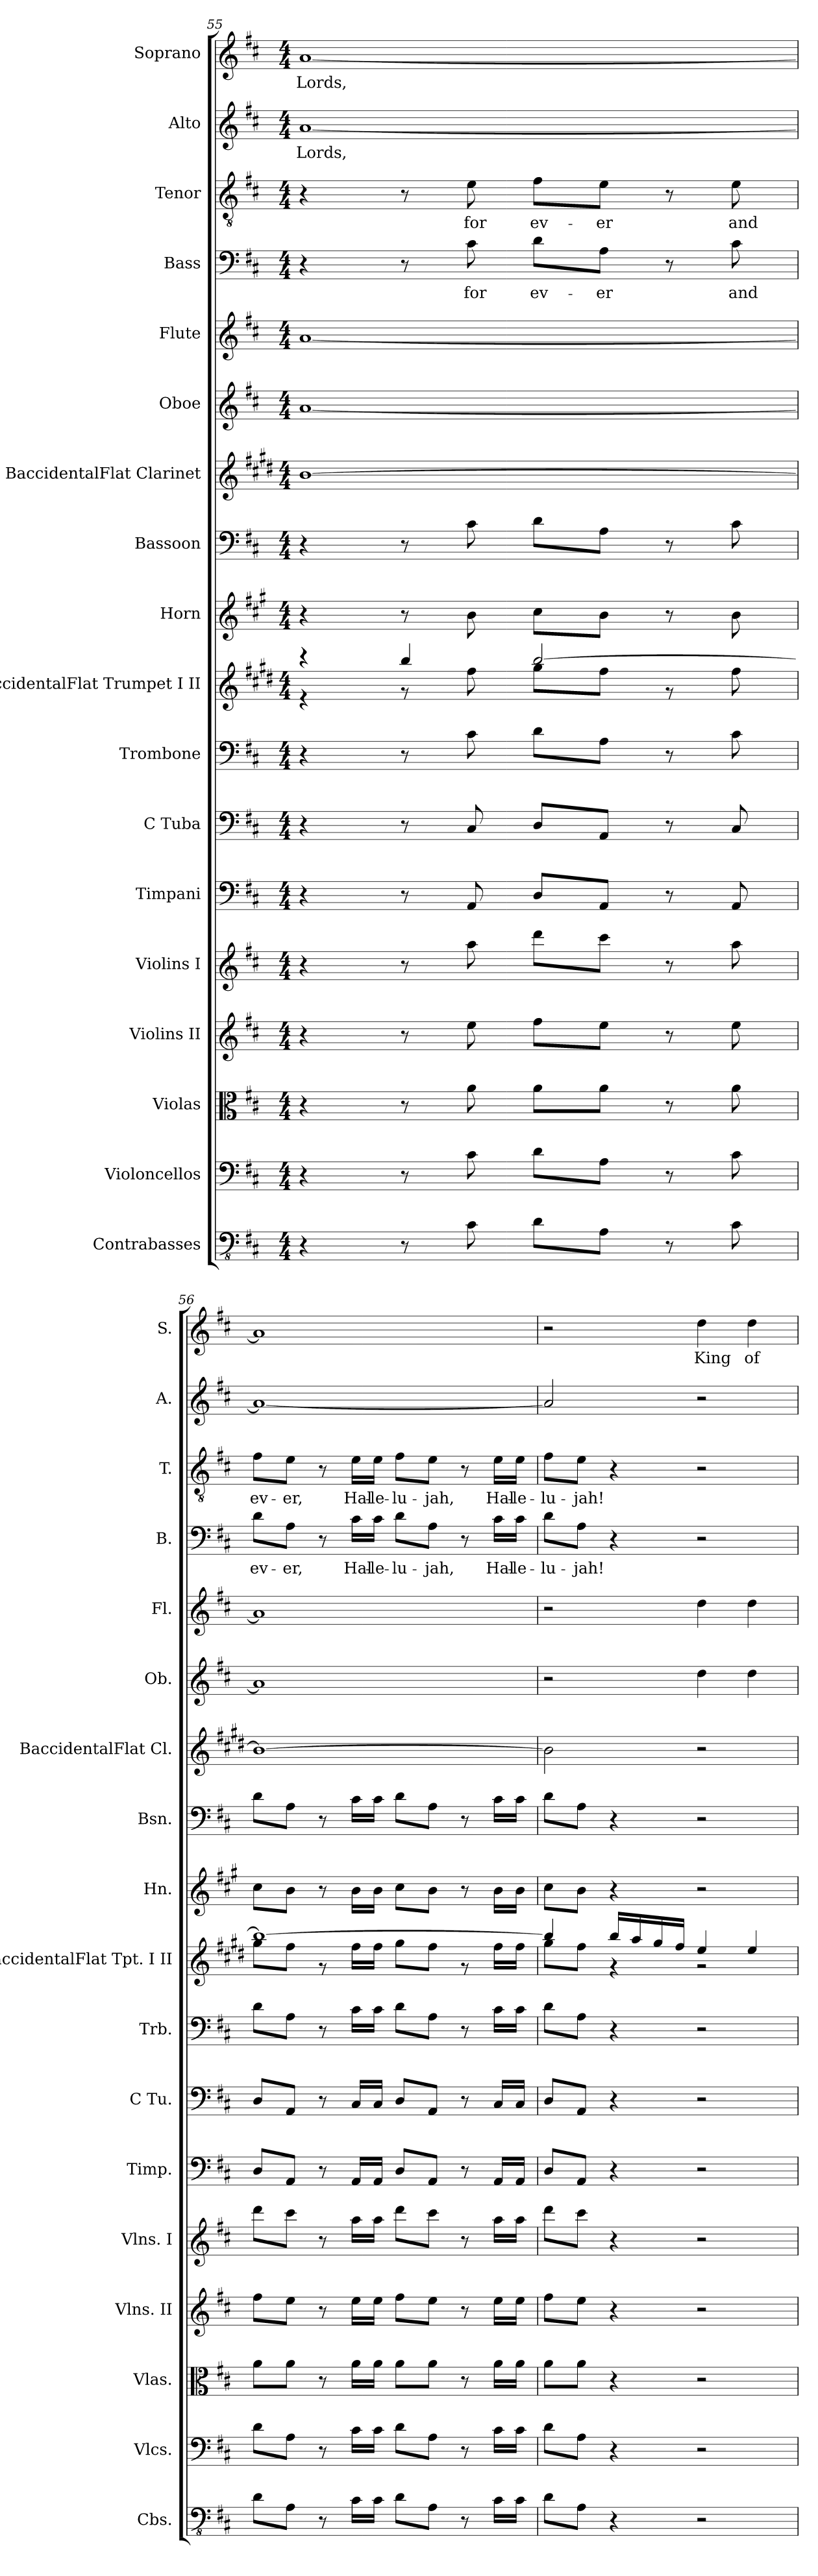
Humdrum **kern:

**kern	**kern	**kern	**kern	**kern	**kern	**kern	**kern	**kern	**kern	**kern	**kern	**kern	**kern	**kern	**text	**kern	**text	**kern	**text	**kern	**text
*part18	*part17	*part16	*part15	*part14	*part13	*part12	*part11	*part10	*part9	*part8	*part7	*part6	*part5	*part4	*part4	*part3	*part3	*part2	*part2	*part1	*part1
*staff18	*staff17	*staff16	*staff15	*staff14	*staff13	*staff12	*staff11	*staff10	*staff9	*staff8	*staff7	*staff6	*staff5	*staff4	*staff4	*staff3	*staff3	*staff2	*staff2	*staff1	*staff1
*I"Contrabasses	*I"Violoncellos	*I"Violas	*I"Violins II	*I"Violins I	*I"Timpani	*I"C Tuba	*I"Trombone	*I"BaccidentalFlat Trumpet I II	*I"Horn	*I"Bassoon	*I"BaccidentalFlat Clarinet	*I"Oboe	*I"Flute	*I"Bass	*	*I"Tenor	*	*I"Alto	*	*I"Soprano	*
*I'Cbs.	*I'Vlcs.	*I'Vlas.	*I'Vlns. II	*I'Vlns. I	*I'Timp.	*I'C Tu.	*I'Trb.	*I'BaccidentalFlat Tpt. I II	*I'Hn.	*I'Bsn.	*I'BaccidentalFlat Cl.	*I'Ob.	*I'Fl.	*I'B.	*	*I'T.	*	*I'A.	*	*I'S.	*
*clefFv4	*clefF4	*clefC3	*clefG2	*clefG2	*clefF4	*clefF4	*clefF4	*clefG2	*clefG2	*clefF4	*clefG2	*clefG2	*clefG2	*clefF4	*	*clefGv2	*	*clefG2	*	*clefG2	*
*	*	*	*	*	*	*	*	*ITrd1c2	*ITrd4c7	*	*ITrd1c2	*	*	*	*	*	*	*	*	*	*
*k[f#c#]	*k[f#c#]	*k[f#c#]	*k[f#c#]	*k[f#c#]	*k[f#c#]	*k[f#c#]	*k[f#c#]	*k[f#c#]	*k[f#c#]	*k[f#c#]	*k[f#c#]	*k[f#c#]	*k[f#c#]	*k[f#c#]	*	*k[f#c#]	*	*k[f#c#]	*	*k[f#c#]	*
*M4/4	*M4/4	*M4/4	*M4/4	*M4/4	*M4/4	*M4/4	*M4/4	*M4/4	*M4/4	*M4/4	*M4/4	*M4/4	*M4/4	*M4/4	*	*M4/4	*	*M4/4	*	*M4/4	*
=55	=55	=55	=55	=55	=55	=55	=55	=55	=55	=55	=55	=55	=55	=55	=55	=55	=55	=55	=55	=55	=55
*	*	*	*	*	*	*	*	*^	*	*	*	*	*	*	*	*	*	*	*	*	*
!	!	!	!	!	!	!	!	!	!	!	!	!	!	!	!	!	!	!	!	!LO:LY:b	!	!LO:LY:b
4r	4r	4r	4r	4r	4r	4r	4r	4r	4r	4r	4r	[1a	[1a	[1a	4r	.	4r	.	[1a	Lords,	[1a	Lords,
8r	8r	8r	8r	8r	8r	8r	8r	4aa/	8r	8r	8r	.	.	.	8r	.	8r	.	.	.	.	.
!	!	!	!	!	!	!	!	!	!	!	!	!	!	!	!	!LO:LY:b	!	!LO:LY:b	!	!	!	!
8C#\	8c#\	8a\	8ee\	8aa\	8AA/	8C#/	8c#\	.	8ee\	8e\	8c#\	.	.	.	8c#\	for	8e\	for	.	.	.	.
!	!	!	!	!	!	!	!	!	!	!	!	!	!	!	!	!LO:LY:b	!	!LO:LY:b	!	!	!	!
8D\L	8d\L	8a\L	8ff#\L	8ddd\L	8D/L	8D/L	8d\L	[2aa/	8ff#\L	8f#\L	8d\L	.	.	.	8d\L	ev-	8f#\L	ev-	.	.	.	.
!	!	!	!	!	!	!	!	!	!	!	!	!	!	!	!	!LO:LY:b	!	!LO:LY:b	!	!	!	!
8AA\J	8A\J	8a\J	8ee\J	8ccc#\J	8AA/J	8AA/J	8A\J	.	8ee\J	8e\J	8A\J	.	.	.	8A\J	-er	8e\J	-er	.	.	.	.
8r	8r	8r	8r	8r	8r	8r	8r	.	8r	8r	8r	.	.	.	8r	.	8r	.	.	.	.	.
!	!	!	!	!	!	!	!	!	!	!	!	!	!	!	!	!LO:LY:b	!	!LO:LY:b	!	!	!	!
8C#\	8c#\	8a\	8ee\	8aa\	8AA/	8C#/	8c#\	.	8ee\	8e\	8c#\	.	.	.	8c#\	and	8e\	and	.	.	.	.
=56	=56	=56	=56	=56	=56	=56	=56	=56	=56	=56	=56	=56	=56	=56	=56	=56	=56	=56	=56	=56	=56	=56
!	!	!	!	!	!	!	!	!	!	!	!	!	!	!	!	!LO:LY:b	!	!LO:LY:b	!	!	!	!
8D\L	8d\L	8a\L	8ff#\L	8ddd\L	8D/L	8D/L	8d\L	1aa_	8ff#\L	8f#\L	8d\L	1a_	1a]	1a]	8d\L	ev-	8f#\L	ev-	1a_	.	1a]	.
!	!	!	!	!	!	!	!	!	!	!	!	!	!	!	!	!LO:LY:b	!	!LO:LY:b	!	!	!	!
8AA\J	8A\J	8a\J	8ee\J	8ccc#\J	8AA/J	8AA/J	8A\J	.	8ee\J	8e\J	8A\J	.	.	.	8A\J	-er,	8e\J	-er,	.	.	.	.
8r	8r	8r	8r	8r	8r	8r	8r	.	8r	8r	8r	.	.	.	8r	.	8r	.	.	.	.	.
!	!	!	!	!	!	!	!	!	!	!	!	!	!	!	!	!LO:LY:b	!	!LO:LY:b	!	!	!	!
16C#\LL	16c#\LL	16a\LL	16ee\LL	16aa\LL	16AA/LL	16C#/LL	16c#\LL	.	16ee\LL	16e\LL	16c#\LL	.	.	.	16c#\LL	Hal-	16e\LL	Hal-	.	.	.	.
!	!	!	!	!	!	!	!	!	!	!	!	!	!	!	!	!LO:LY:b	!	!LO:LY:b	!	!	!	!
16C#\JJ	16c#\JJ	16a\JJ	16ee\JJ	16aa\JJ	16AA/JJ	16C#/JJ	16c#\JJ	.	16ee\JJ	16e\JJ	16c#\JJ	.	.	.	16c#\JJ	-le-	16e\JJ	-le-	.	.	.	.
!	!	!	!	!	!	!	!	!	!	!	!	!	!	!	!	!LO:LY:b	!	!LO:LY:b	!	!	!	!
8D\L	8d\L	8a\L	8ff#\L	8ddd\L	8D/L	8D/L	8d\L	.	8ff#\L	8f#\L	8d\L	.	.	.	8d\L	-lu-	8f#\L	-lu-	.	.	.	.
!	!	!	!	!	!	!	!	!	!	!	!	!	!	!	!	!LO:LY:b	!	!LO:LY:b	!	!	!	!
8AA\J	8A\J	8a\J	8ee\J	8ccc#\J	8AA/J	8AA/J	8A\J	.	8ee\J	8e\J	8A\J	.	.	.	8A\J	-jah,	8e\J	-jah,	.	.	.	.
8r	8r	8r	8r	8r	8r	8r	8r	.	8r	8r	8r	.	.	.	8r	.	8r	.	.	.	.	.
!	!	!	!	!	!	!	!	!	!	!	!	!	!	!	!	!LO:LY:b	!	!LO:LY:b	!	!	!	!
16C#\LL	16c#\LL	16a\LL	16ee\LL	16aa\LL	16AA/LL	16C#/LL	16c#\LL	.	16ee\LL	16e\LL	16c#\LL	.	.	.	16c#\LL	Hal-	16e\LL	Hal-	.	.	.	.
!	!	!	!	!	!	!	!	!	!	!	!	!	!	!	!	!LO:LY:b	!	!LO:LY:b	!	!	!	!
16C#\JJ	16c#\JJ	16a\JJ	16ee\JJ	16aa\JJ	16AA/JJ	16C#/JJ	16c#\JJ	.	16ee\JJ	16e\JJ	16c#\JJ	.	.	.	16c#\JJ	-le-	16e\JJ	-le-	.	.	.	.
=57	=57	=57	=57	=57	=57	=57	=57	=57	=57	=57	=57	=57	=57	=57	=57	=57	=57	=57	=57	=57	=57	=57
!	!	!	!	!	!	!	!	!	!	!	!	!	!	!	!	!LO:LY:b	!	!LO:LY:b	!	!	!	!
8D\L	8d\L	8a\L	8ff#\L	8ddd\L	8D/L	8D/L	8d\L	4aa/]	8ff#\L	8f#\L	8d\L	2a\]	2r	2r	8d\L	-lu-	8f#\L	-lu-	2a/]	.	2r	.
!	!	!	!	!	!	!	!	!	!	!	!	!	!	!	!	!LO:LY:b	!	!LO:LY:b	!	!	!	!
8AA\J	8A\J	8a\J	8ee\J	8ccc#\J	8AA/J	8AA/J	8A\J	.	8ee\J	8e\J	8A\J	.	.	.	8A\J	-jah!	8e\J	-jah!	.	.	.	.
4r	4r	4r	4r	4r	4r	4r	4r	16aa/LL	4r	4r	4r	.	.	.	4r	.	4r	.	.	.	.	.
.	.	.	.	.	.	.	.	16gg/	.	.	.	.	.	.	.	.	.	.	.	.	.	.
.	.	.	.	.	.	.	.	16ff#/	.	.	.	.	.	.	.	.	.	.	.	.	.	.
.	.	.	.	.	.	.	.	16ee/JJ	.	.	.	.	.	.	.	.	.	.	.	.	.	.
!	!	!	!	!	!	!	!	!	!	!	!	!	!	!	!	!	!	!	!	!	!	!LO:LY:b
2r	2r	2r	2r	2r	2r	2r	2r	4dd/	2r	2r	2r	2r	4dd\	4dd\	2r	.	2r	.	2r	.	4dd\	King
!	!	!	!	!	!	!	!	!	!	!	!	!	!	!	!	!	!	!	!	!	!	!LO:LY:b
.	.	.	.	.	.	.	.	4dd/	.	.	.	.	4dd\	4dd\	.	.	.	.	.	.	4dd\	of
*	*	*	*	*	*	*	*	*v	*v	*	*	*	*	*	*	*	*	*	*	*	*	*
=	=	=	=	=	=	=	=	=	=	=	=	=	=	=	=	=	=	=	=	=	=
*-	*-	*-	*-	*-	*-	*-	*-	*-	*-	*-	*-	*-	*-	*-	*-	*-	*-	*-	*-	*-	*-
